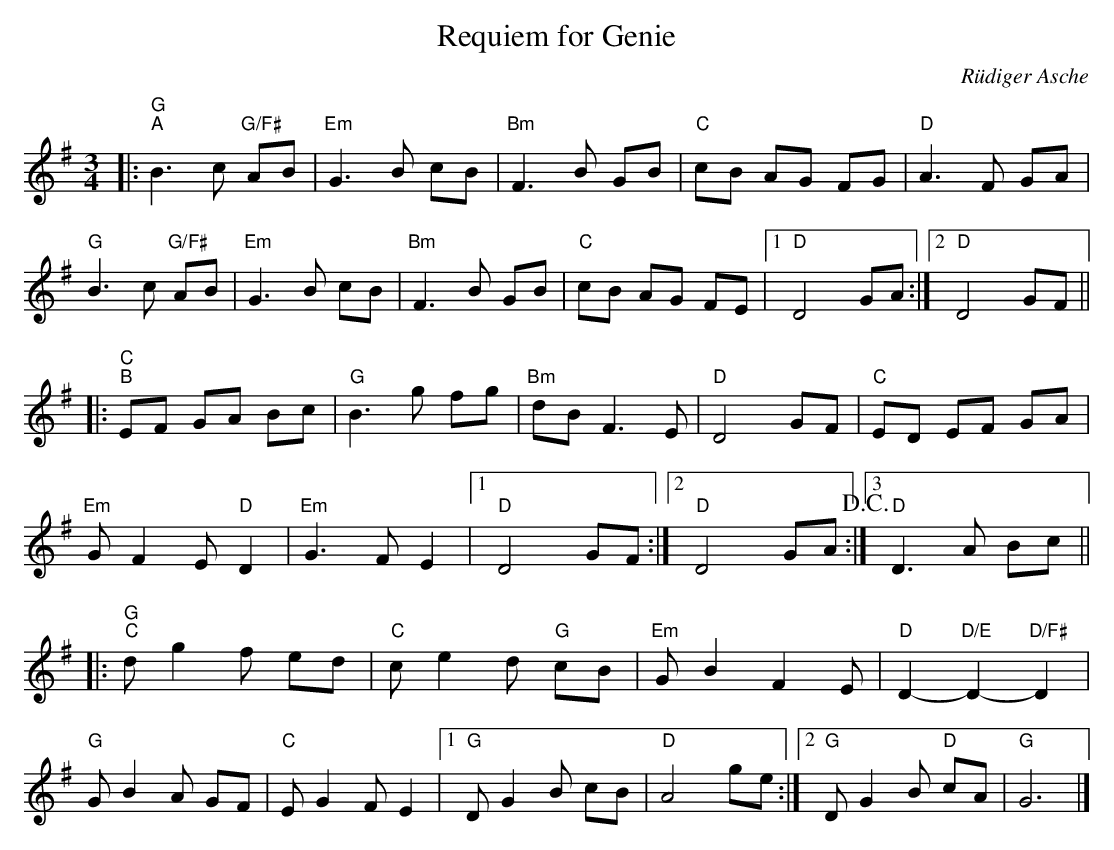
X:1
T:Requiem for Genie
C:Rüdiger Asche
L:1/4
M:3/4
K:G
V:1
|: "G""^A" B3/2 c/ "G/F#" A/B/ | "Em" G3/2 B/ c/B/ | "Bm" F3/2 B/ G/B/ | "C" c/B/ A/G/ F/G/ |  "D" A3/2 F/ G/A/ |
"G" B3/2 c/ "G/F#" A/B/ | "Em" G3/2 B/ c/B/ | "Bm" F3/2 B/ G/B/ |  "C" c/B/ A/G/ F/E/ |1 "D" D2 G/A/ :|2 "D" D2 G/F/ ||
|:"C""^B" E/F/ G/A/ B/c/ |  "G" B3/2 g/ f/g/ | "Bm" d/B/ F3/2 E/ | "D" D2 G/F/ | "C" E/D/ E/F/ G/A/ |
"Em" G/ F E/ "D" D | "Em" G3/2 F/ E |1 "D" D2 G/F/ :|2 "D" D2 G/A/!D.C.! :|3  "D" D3/2 A/ B/c/ ||
|:"G""^C" d/ g f/ e/d/ | "C" c/ e d/ "G" c/B/ | "Em" G/ B F E/ |  "D" D- "D/E" D- "D/F#" D |
"G" G/ B A/ G/F/ | "C" E/ G F/ E |1 "G" D/ G B/ c/B/ |  "D" A2 g/e/ :|2 "G" D/ G B/ "D" c/A/ | "G" G3 |]
